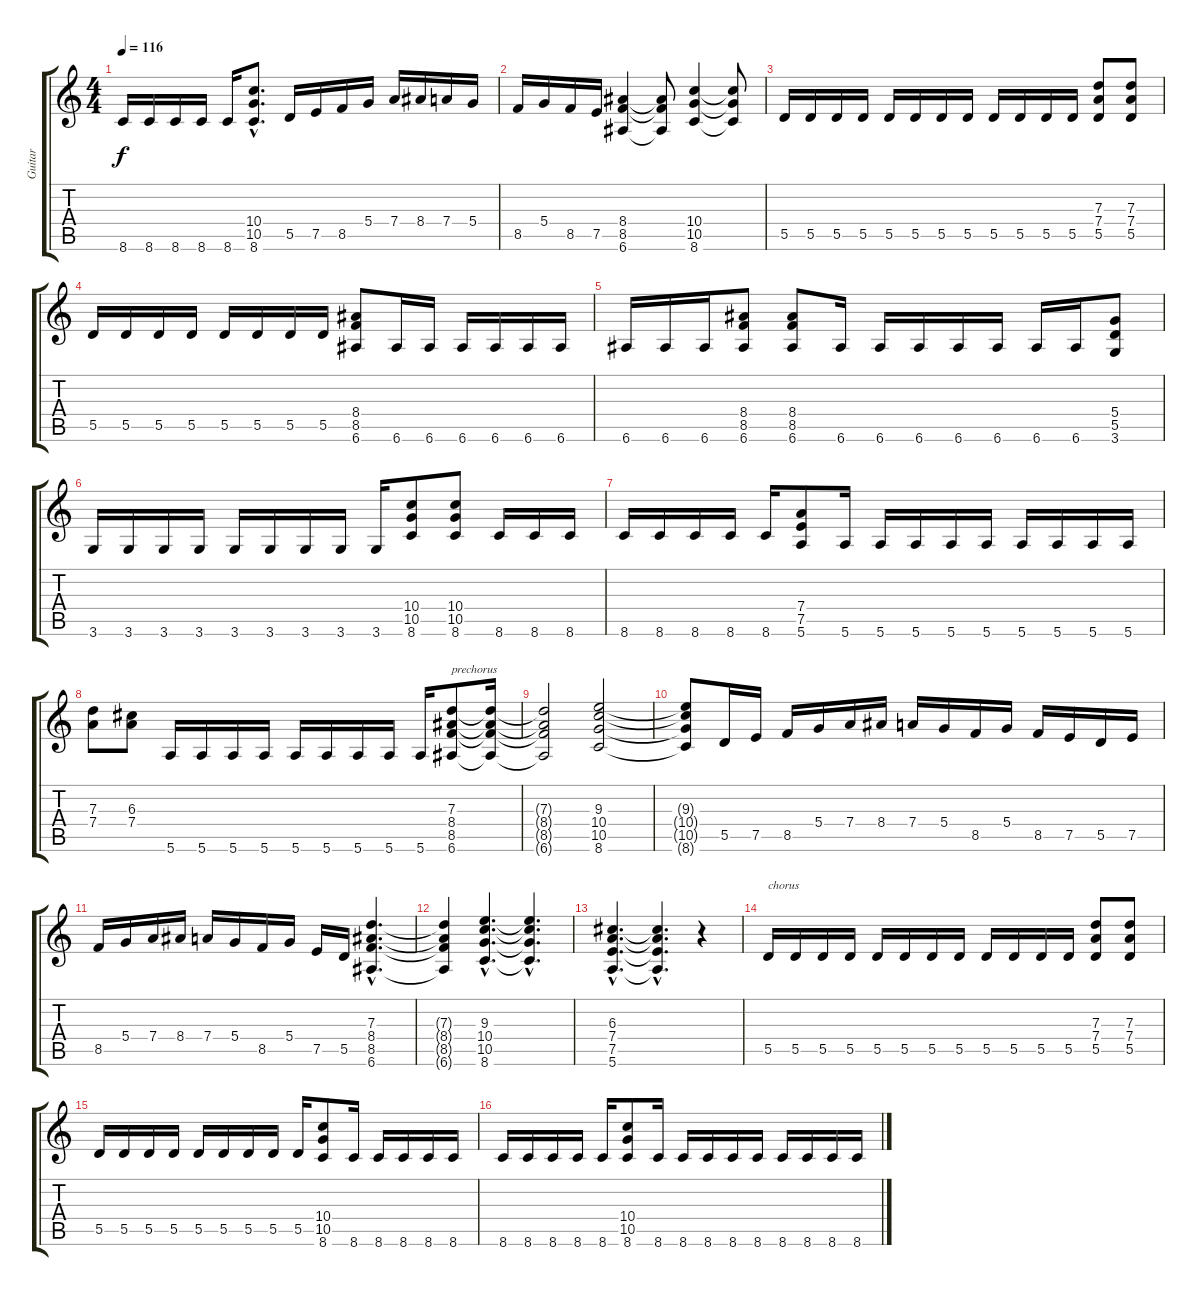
\track ("Guitar" "Guitar") {instrument overdrivenguitar}
\staff {score tabs}
\tuning (E4 B3 G3 D3 A2 E2) {hide}
\ts (4 4)
\tempo 116
\clef g2
\ks c
8.6.16{dy f} 8.6.16 8.6.16 8.6.16 8.6.16 (10.4{hac} 10.5{hac} 8.6{hac}).8{d} 5.5.16 7.5.16 8.5.16 5.4.16 7.4.16 8.4.16 7.4.16 5.4.16 |
8.5.16 5.4.16 8.5.16 7.5.16 (8.4 8.5 6.6).4 (8.4{t} 8.5{t} 6.6{t}).8 (10.4 10.5 8.6).4 (10.4{t} 10.5{t} 8.6{t}).8 |
5.5.16 5.5.16 5.5.16 5.5.16 5.5.16 5.5.16 5.5.16 5.5.16 5.5.16 5.5.16 5.5.16 5.5.16 (7.3 7.4 5.5).8 (7.3 7.4 5.5).8 |
5.5.16 5.5.16 5.5.16 5.5.16 5.5.16 5.5.16 5.5.16 5.5.16 (8.4 8.5 6.6).8 6.6.16 6.6.16 6.6.16 6.6.16 6.6.16 6.6.16 |
6.6.16 6.6.16 6.6.16 (8.4 8.5 6.6).8 (8.4 8.5 6.6).8 6.6.16 6.6.16 6.6.16 6.6.16 6.6.16 6.6.16 6.6.16 (5.4 5.5 3.6).8 |
3.6.16 3.6.16 3.6.16 3.6.16 3.6.16 3.6.16 3.6.16 3.6.16 3.6.16 (10.4 10.5 8.6).8 (10.4 10.5 8.6).8 8.6.16 8.6.16 8.6.16 |
8.6.16 8.6.16 8.6.16 8.6.16 8.6.16 (7.4 7.5 5.6).8 5.6.16 5.6.16 5.6.16 5.6.16 5.6.16 5.6.16 5.6.16 5.6.16 5.6.16 |
(7.3 7.4).8 (6.3 7.4).8 5.6.16 5.6.16 5.6.16 5.6.16 5.6.16 5.6.16 5.6.16 5.6.16 5.6.16 (7.3 8.4 8.5 6.6).8{txt "prechorus"} (7.3{t} 8.4{t} 8.5{t} 6.6{t}).16 |
(7.3{t} 8.4{t} 8.5{t} 6.6{t}).2 (9.3 10.4 10.5 8.6).2 |
(9.3{t} 10.4{t} 10.5{t} 8.6{t}).8 5.5.16 7.5.16 8.5.16 5.4.16 7.4.16 8.4.16 7.4.16 5.4.16 8.5.16 5.4.16 8.5.16 7.5.16 5.5.16 7.5.16 |
8.5.16 5.4.16 7.4.16 8.4.16 7.4.16 5.4.16 8.5.16 5.4.16 7.5.16 5.5.16 (7.3{hac} 8.4{hac} 8.5{hac} 6.6{hac}).4{d} |
(7.3{t} 8.4{t} 8.5{t} 6.6{t}).4 (9.3{hac} 10.4{hac} 10.5{hac} 8.6{hac}).4{d} (9.3{hac t} 10.4{hac t} 10.5{hac t} 8.6{hac t}).4{d} |
(6.3{hac} 7.4{hac} 7.5{hac} 5.6{hac}).4{d} (6.3{hac t} 7.4{hac t} 7.5{hac t} 5.6{hac t}).4{d} r.4 |
5.5.16{txt "chorus"} 5.5.16 5.5.16 5.5.16 5.5.16 5.5.16 5.5.16 5.5.16 5.5.16 5.5.16 5.5.16 5.5.16 (7.3 7.4 5.5).8 (7.3 7.4 5.5).8 |
5.5.16 5.5.16 5.5.16 5.5.16 5.5.16 5.5.16 5.5.16 5.5.16 5.5.16 (10.4 10.5 8.6).8 8.6.16 8.6.16 8.6.16 8.6.16 8.6.16 |
8.6.16 8.6.16 8.6.16 8.6.16 8.6.16 (10.4 10.5 8.6).8 8.6.16 8.6.16 8.6.16 8.6.16 8.6.16 8.6.16 8.6.16 8.6.16 8.6.16
